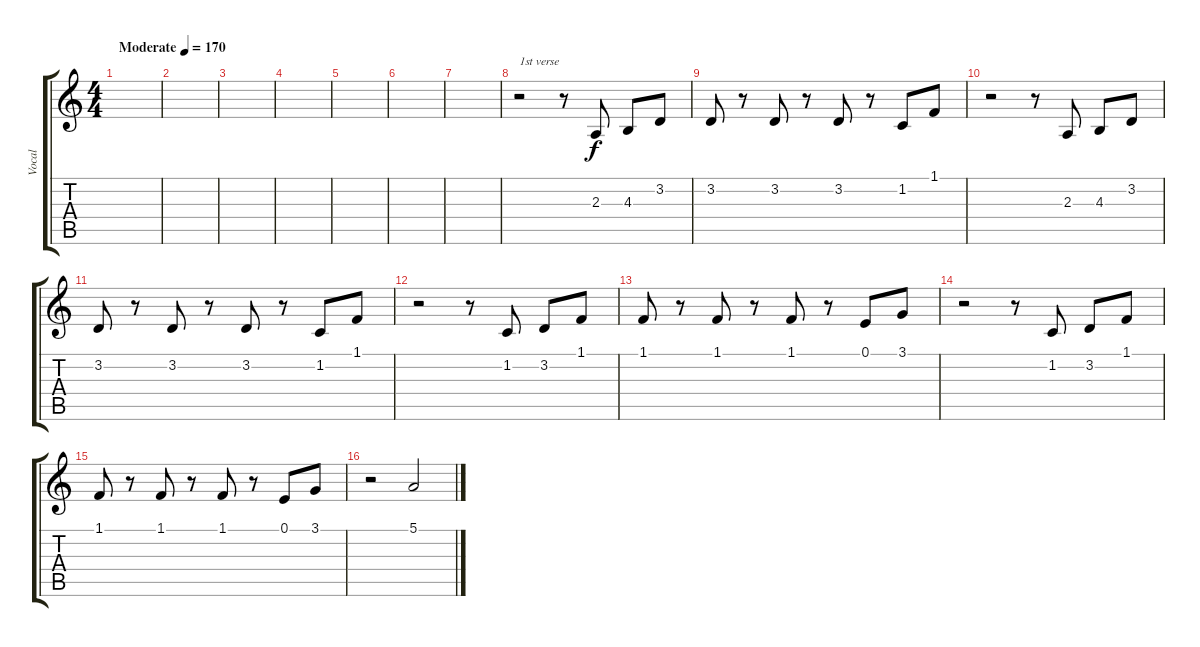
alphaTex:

\track ("Vocal" "Vocal") {instrument tenorsax}
\staff {score tabs}
\tuning (E4 B3 G3 D3 A2 E2) {hide}
\ts (4 4)
\tempo (170 "Moderate")
\clef g2
\ks c
|
|
|
|
|
|
|
r.2{txt "1st verse"} r.8 2.3.8 4.3.8 3.2.8 |
3.2.8 r.8 3.2.8 r.8 3.2.8 r.8 1.2.8 1.1.8 |
r.2 r.8 2.3.8 4.3.8 3.2.8 |
3.2.8 r.8 3.2.8 r.8 3.2.8 r.8 1.2.8 1.1.8 |
r.2 r.8 1.2.8 3.2.8 1.1.8 |
1.1.8 r.8 1.1.8 r.8 1.1.8 r.8 0.1.8 3.1.8 |
r.2 r.8 1.2.8 3.2.8 1.1.8 |
1.1.8 r.8 1.1.8 r.8 1.1.8 r.8 0.1.8 3.1.8 |
r.2 5.1.2
